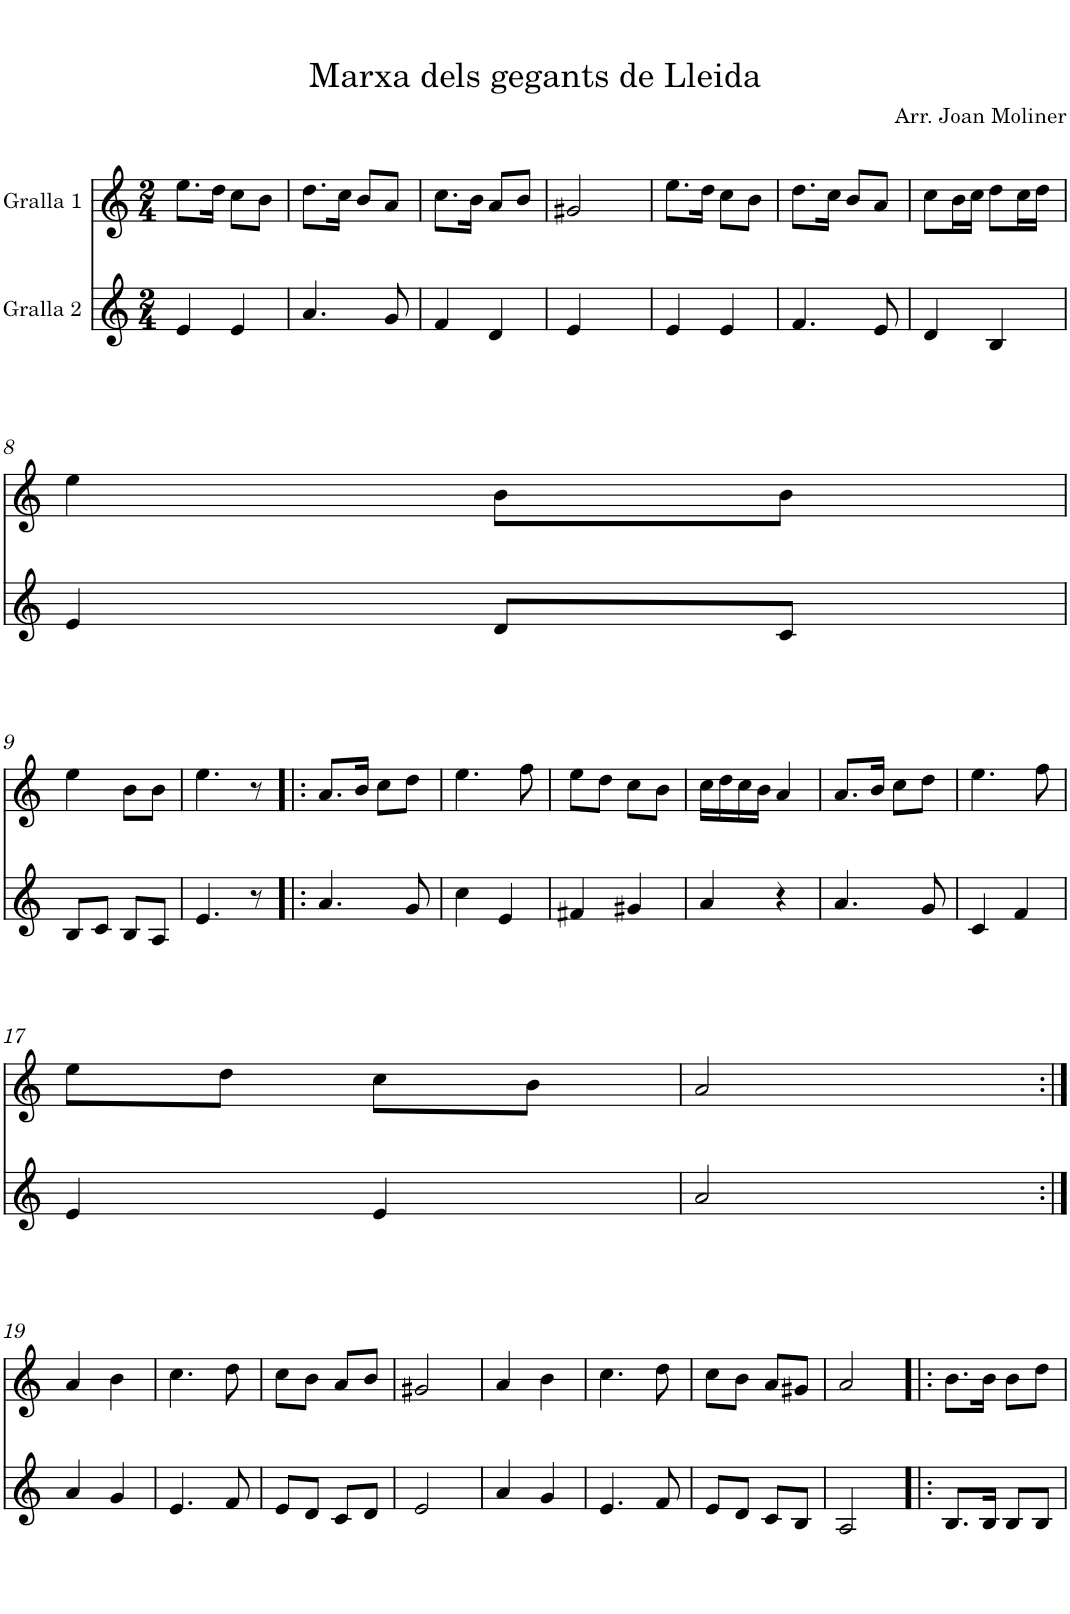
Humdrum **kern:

**kern	**kern
*part2	*part1
*staff2	*staff1
*I"Gralla 2	*I"Gralla 1
*clefG2	*clefG2
*k[]	*k[]
*M2/4	*M2/4
=1	=1
4e/	8.ee\L
.	16dd\Jk
4e/	8cc\L
.	8b\J
=2	=2
4.a/	8.dd\L
.	16cc\Jk
.	8b/L
8g/	8a/J
=3	=3
4f/	8.cc\L
.	16b\Jk
4d/	8a/L
.	8b/J
=4	=4
4e/	2g#X/
4ryy	.
=5	=5
4e/	8.ee\L
.	16dd\Jk
4e/	8cc\L
.	8b\J
=6	=6
4.f/	8.dd\L
.	16cc\Jk
.	8b/L
8e/	8a/J
=7	=7
4d/	8cc\L
.	16b\L
.	16cc\JJ
4B/	8dd\L
.	16cc\L
.	16dd\JJ
!!LO:LB:g=z
=8	=8
4e/	4ee\
8d/L	8b\L
8c/J	8b\J
!!LO:LB:g=z
=9	=9
8B/L	4ee\
8c/J	.
8B/L	8b\L
8A/J	8b\J
=10	=10
4.e/	4.ee\
8r	8r
=11!|:	=11!|:
4.a/	8.a/L
.	16b/Jk
.	8cc\L
8g/	8dd\J
=12	=12
4cc\	4.ee\
4e/	.
.	8ff\
=13	=13
4f#X/	8ee\L
.	8dd\J
4g#X/	8cc\L
.	8b\J
=14	=14
4a/	16cc\LL
.	16dd\
.	16cc\
.	16b\JJ
4r	4a/
=15	=15
4.a/	8.a/L
.	16b/Jk
.	8cc\L
8g/	8dd\J
=16	=16
4c/	4.ee\
4f/	.
.	8ff\
!!LO:LB:g=z
=17	=17
4e/	8ee\L
.	8dd\J
4e/	8cc\L
.	8b\J
=18	=18
2a/	2a/
!!LO:LB:g=z
=19:|!	=19:|!
4a/	4a/
4g/	4b\
=20	=20
4.e/	4.cc\
8f/	8dd\
=21	=21
8e/L	8cc\L
8d/J	8b\J
8c/L	8a/L
8d/J	8b/J
=22	=22
2e/	2g#X/
=23	=23
4a/	4a/
4g/	4b\
=24	=24
4.e/	4.cc\
8f/	8dd\
=25	=25
8e/L	8cc\L
8d/J	8b\J
8c/L	8a/L
8B/J	8g#X/J
=26	=26
2A/	2a/
=27!|:	=27!|:
8.B/L	8.b\L
16B/Jk	16b\Jk
8B/L	8b\L
8B/J	8dd\J
=	=
*-	*-
